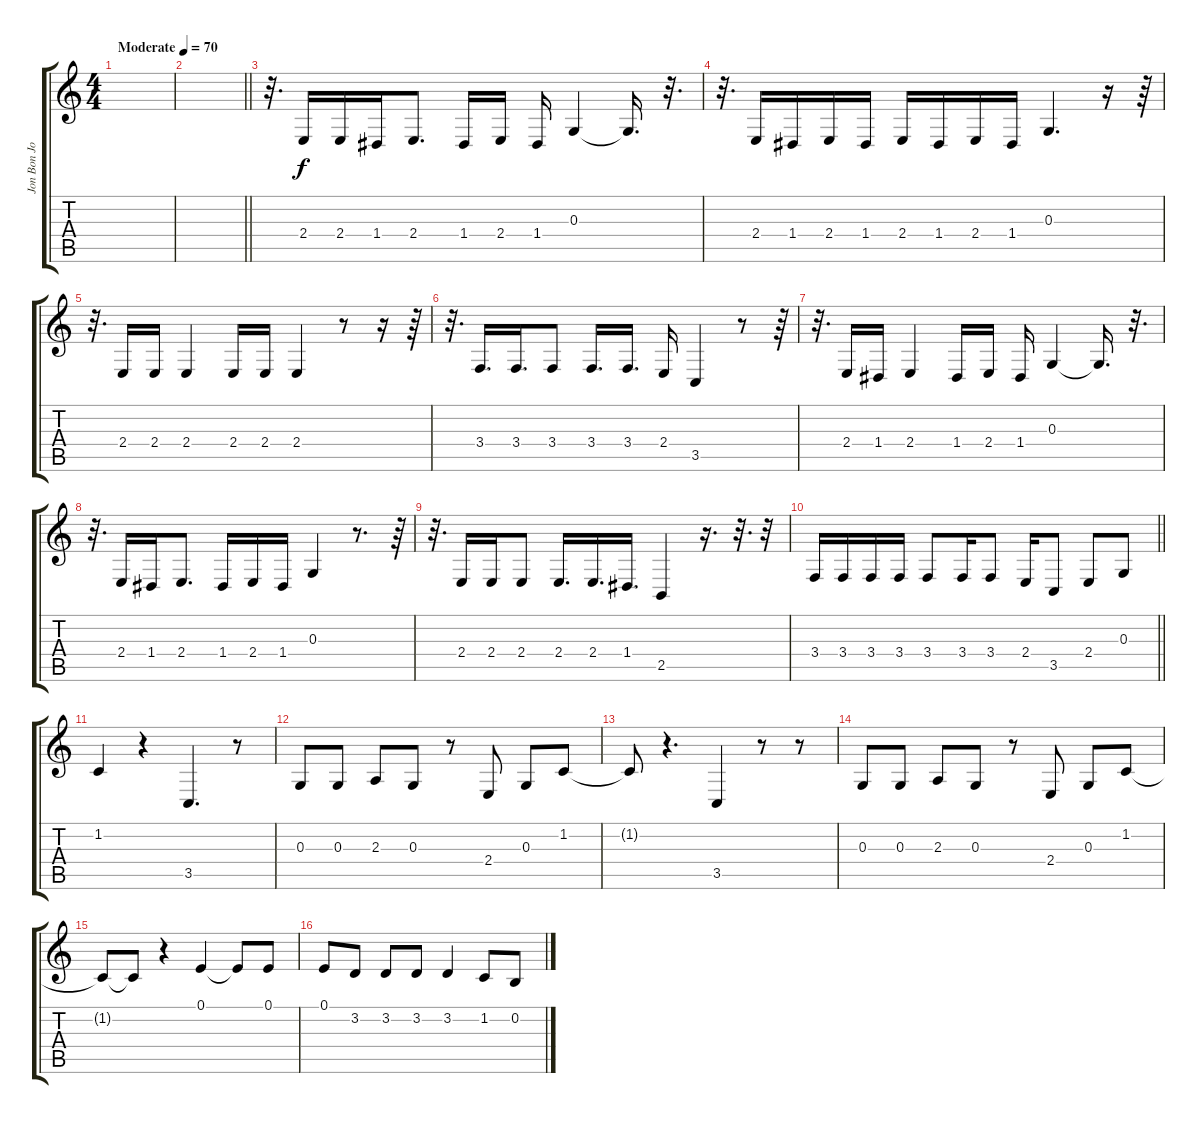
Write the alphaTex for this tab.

\track ("Jon Bon Jovi" "Jon Bon Jo") {instrument violin}
\staff {score tabs}
\tuning (E4 B3 G3 D3 A2 E2) {hide}
\ts (4 4)
\section ("" "")
\tempo (70 "Moderate")
\clef g2
\ks c
|
\barLineRight lightlight
|
\section ("" "")
r.32{d} 2.4.16 2.4.16 1.4.16 2.4.8{d} 1.4.16 2.4.16 1.4.16 0.3.4 0.3{t}.16{d} r.32{d} |
r.32{d} 2.4.16 1.4.16 2.4.16 1.4.16 2.4.16 1.4.16 2.4.16 1.4.16 0.3.4{d} r.16 r.64 |
r.32{d} 2.4.16 2.4.16 2.4.4 2.4.16 2.4.16 2.4.4 r.8 r.16 r.64 |
r.32{d} 3.4.16{d} 3.4.16{d} 3.4.8 3.4.16{d} 3.4.16{d} 2.4.16 3.5.4 r.8 r.64 |
r.32{d} 2.4.16 1.4.16 2.4.4 1.4.16 2.4.16 1.4.16 0.3.4 0.3{t}.16{d} r.32{d} |
r.32{d} 2.4.16 1.4.16 2.4.8{d} 1.4.16 2.4.16 1.4.16 0.3.4 r.8{d} r.64 |
r.32{d} 2.4.16 2.4.16 2.4.8 2.4.16{d} 2.4.16{d} 1.4.16{d} 2.5.4 r.16{d} r.32{d} r.32 |
\barLineRight lightlight
3.4.16 3.4.16 3.4.16 3.4.16 3.4.8 3.4.16 3.4.8 2.4.16 3.5.8 2.4.8 0.3.8 |
\section ("" "")
1.2.4 r.4 3.5.4{d} r.8 |
0.3.8 0.3.8 2.3.8 0.3.8 r.8 2.4.8 0.3.8 1.2.8 |
1.2{t}.8 r.4{d} 3.5.4 r.8 r.8 |
0.3.8 0.3.8 2.3.8 0.3.8 r.8 2.4.8 0.3.8 1.2.8 |
1.2{t}.8 1.2{t}.8 r.4 0.1.4 0.1{t}.8 0.1.8 |
0.1.8 3.2.8 3.2.8 3.2.8 3.2.4 1.2.8 0.2.8
